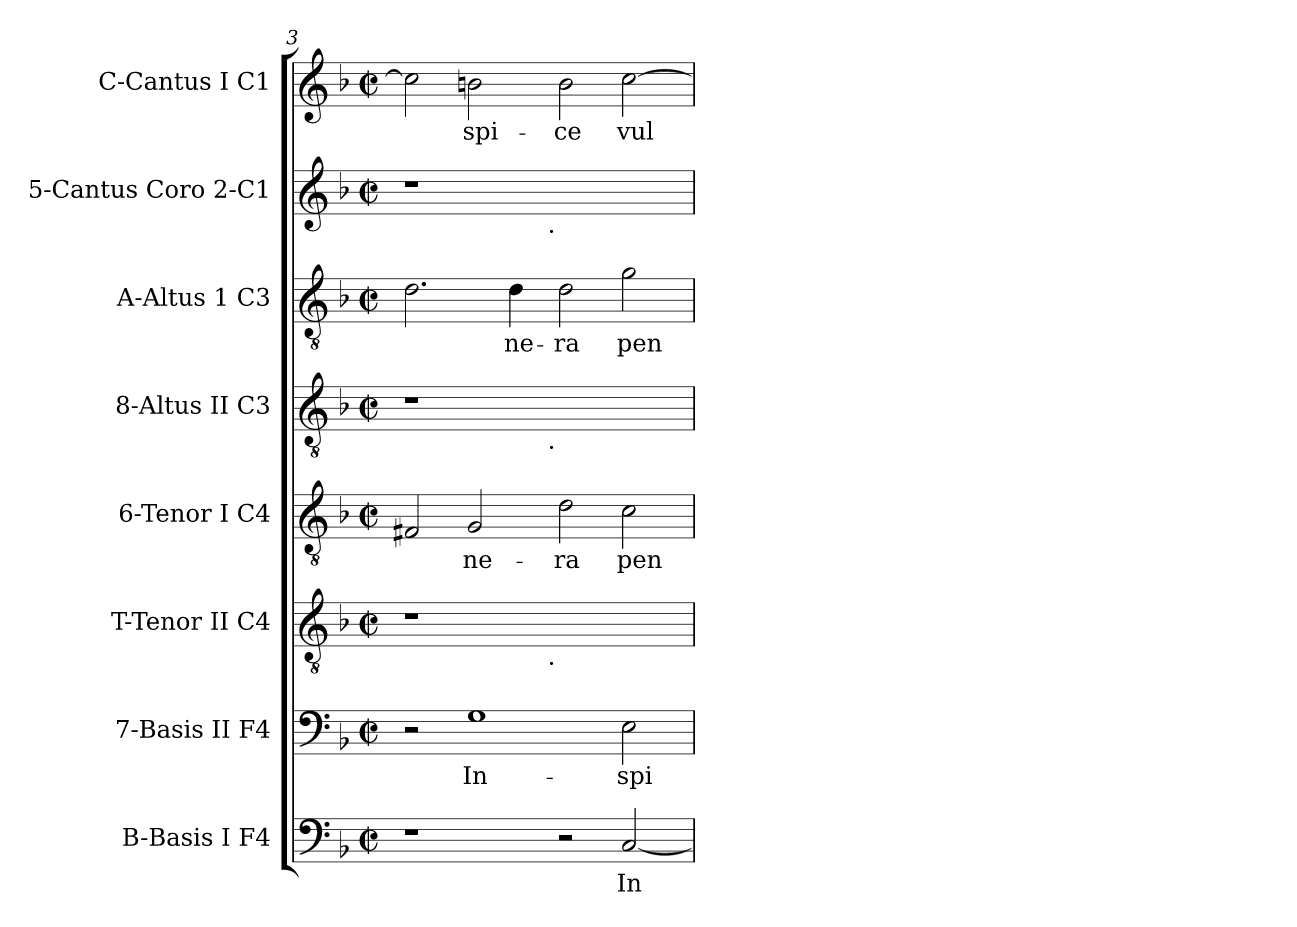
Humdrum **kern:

**kern	**text	**kern	**text	**kern	**kern	**text	**kern	**kern	**text	**kern	**kern	**text
*part8	*part8	*part7	*part7	*part6	*part5	*part5	*part4	*part3	*part3	*part2	*part1	*part1
*staff8	*staff8	*staff7	*staff7	*staff6	*staff5	*staff5	*staff4	*staff3	*staff3	*staff2	*staff1	*staff1
*I"B-Basis I  F4	*	*I"7-Basis II  F4	*	*I"T-Tenor II  C4	*I"6-Tenor I  C4	*	*I"8-Altus II  C3	*I"A-Altus 1  C3	*	*I"5-Cantus  Coro 2-C1	*I"C-Cantus I  C1	*
*I'B	*	*	*	*I'T	*	*	*	*I'A	*	*	*I'C	*
*clefF4	*	*clefF4	*	*clefGv2	*clefGv2	*	*clefGv2	*clefGv2	*	*clefG2	*clefG2	*
*k[b-]	*	*k[b-]	*	*k[b-]	*k[b-]	*	*k[b-]	*k[b-]	*	*k[b-]	*k[b-]	*
*F:	*	*F:	*	*F:	*F:	*	*F:	*F:	*	*F:	*F:	*
*M2/2	*	*M2/2	*	*M2/2	*M2/2	*	*M2/2	*M2/2	*	*M2/2	*M2/2	*
*met(c|)	*	*met(c|)	*	*met(c|)	*met(c|)	*	*met(c|)	*met(c|)	*	*met(c|)	*met(c|)	*
=3	=3	=3	=3	=3	=3	=3	=3	=3	=3	=3	=3	=3
!	!	!	!	!	!	!LO:LY:b:cj	!	!	!LO:LY:b:cj	!	!	!LO:LY:b:cj
*	*	*	*	*^	*	*	*^	*	*	*^	*	*
1r	.	2r	.	1r	2ryy	2F#X/	--	1r	2ryy	2.d\	--	1r	2ryy	2cc\]	--
!	!	!	!LO:LY:b:cj	!	!	!	!LO:LY:b:cj	!	!	!	!	!	!	!	!LO:LY:b:cj
.	.	1G	In-	.	4...ryy	2G/	-ne-	.	4...ryy	.	.	.	4...ryy	2bn\	-spi-
!	!	!	!	!	!	!	!	!	!	!	!LO:LY:b:cj	!	!	!	!
.	.	.	.	.	.	.	.	.	.	4d\	-ne-	.	.	.	.
!	!	!	!	!	!	!	!	!	!	!	!	!	!LO:TX:b:t=.	!	!
!	!	!	!	!	!	!	!	!	!LO:TX:b:t=.	!	!	!	!	!	!
!	!	!	!	!	!LO:TX:b:t=.	!	!	!	!	!	!	!	!	!	!
.	.	.	.	.	1ryy	.	.	.	1ryy	.	.	.	1ryy	.	.
!	!	!	!	!	!	!	!LO:LY:b:cj	!	!	!	!LO:LY:b:cj	!	!	!	!LO:LY:b:cj
2r	.	.	.	1ryy	.	2d\	-ra	1ryy	.	2d\	-ra	1ryy	.	2b\	-ce
!	!LO:LY:b:cj	!	!LO:LY:b:cj	!	!	!	!LO:LY:b:cj	!	!	!	!LO:LY:b:cj	!	!	!	!LO:LY:b:cj
[<2C/	In-	2E\	-spi-	.	.	2c\	pen-	.	.	2g\	pen-	.	.	[>2cc\	vul-
.	.	.	.	.	32ryy	.	.	.	32ryy	.	.	.	32ryy	.	.
*	*	*	*	*v	*v	*	*	*v	*v	*	*	*v	*v	*	*
=	=	=	=	=	=	=	=	=	=	=	=	=
*-	*-	*-	*-	*-	*-	*-	*-	*-	*-	*-	*-	*-
